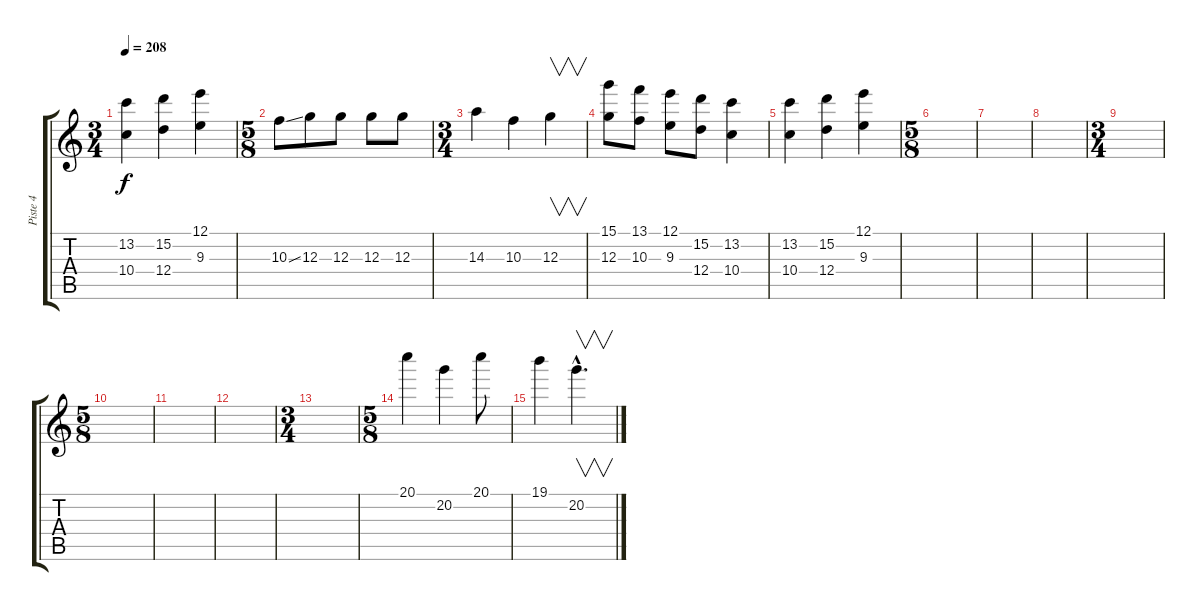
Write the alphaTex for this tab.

\track ("Piste 4" "Piste 4") {instrument distortionguitar}
\staff {score tabs}
\tuning (E4 B3 G3 D3 A2 E2) {hide}
\ts (3 4)
\tempo 208
\clef g2
\ks c
(13.2 10.4).4{dy f} (15.2 12.4).4 (12.1 9.3).4 |
\ts (5 8)
10.3{ss}.8 12.3.8 12.3.8 12.3.8 12.3.8 |
\ts (3 4)
14.3.4 10.3.4 12.3.4{v} |
(15.1 12.3).8 (13.1 10.3).8 (12.1 9.3).8 (15.2 12.4).8 (13.2 10.4).4 |
(13.2 10.4).4 (15.2 12.4).4 (12.1 9.3).4 |
\ts (5 8)
|
|
|
\ts (3 4)
|
\ts (5 8)
|
|
|
\ts (3 4)
|
\ts (5 8)
20.1.4 20.2.4 20.1.8 |
19.1.4 20.2{hac}.4{v d}
